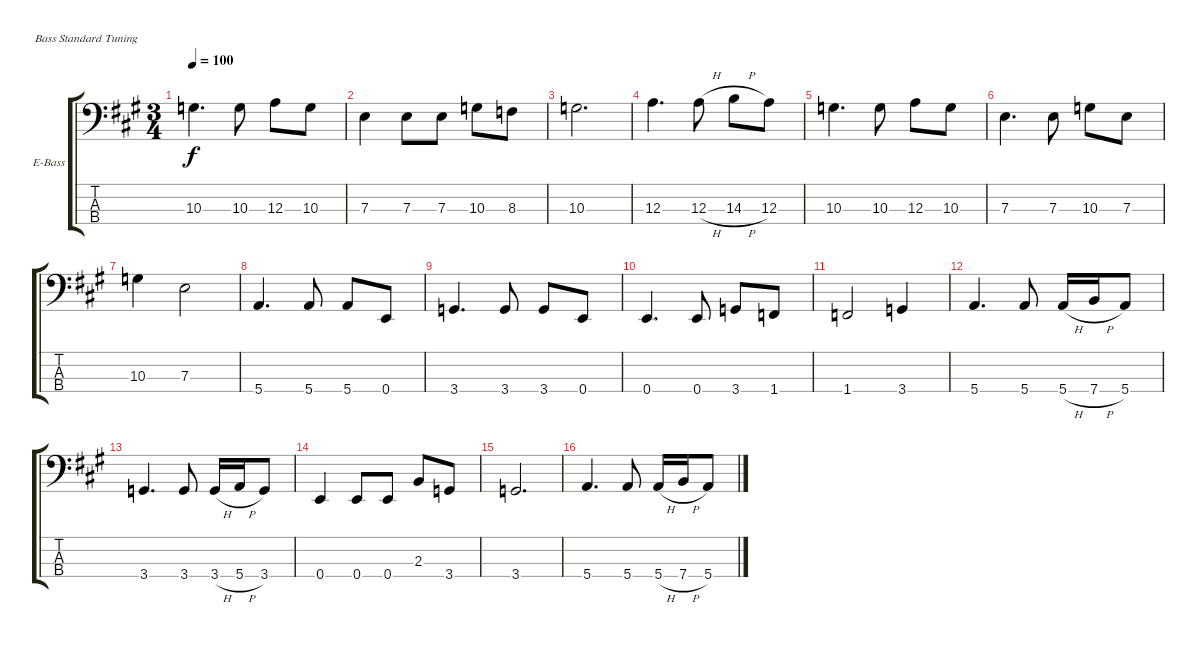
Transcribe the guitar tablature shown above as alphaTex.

\bracketExtendMode groupsimilarinstruments
\firstSystemTrackNameOrientation horizontal
\otherSystemsTrackNameOrientation horizontal
\track ("Bass" "E-Bass") {instrument electricbasspick}
\staff {score tabs}
\tuning (G2 D2 A1 E1)
\ts (3 4)
\tempo 100
\clef f4
\scale
1.07062
\ks a
10.3.4{d dy f} 10.3.8 12.3.8 10.3.8 |
\scale
0.929382 7.3.4 7.3.8 7.3.8 10.3.8 8.3.8 |
\scale
1.07062 10.3.2{d} |
\scale
0.929382 12.3.4{d} 12.3{h}.8 14.3{h}.8 12.3.8 |
\scale
1.07062 10.3.4{d} 10.3.8 12.3.8 10.3.8 |
\scale
0.929382 7.3.4{d} 7.3.8 10.3.8 7.3.8 |
\scale
1.07062 10.3.4 7.3.2 |
\scale
0.929382 5.4.4{d} 5.4.8 5.4.8 0.4.8 |
\scale
1.07062 3.4.4{d} 3.4.8 3.4.8 0.4.8 |
\scale
0.929382 0.4.4{d} 0.4.8 3.4.8 1.4.8 |
\scale
1.07062 1.4.2 3.4.4 |
\scale
0.929382 5.4.4{d} 5.4.8 5.4{h}.16 7.4{h}.16 5.4.8 |
\scale
1.07062 3.4.4{d} 3.4.8 3.4{h}.16 5.4{h}.16 3.4.8 |
\scale
0.929382 0.4.4 0.4.8 0.4.8 2.3.8 3.4.8 |
\scale
1.07062 3.4.2{d} |
\scale
0.929382 5.4.4{d} 5.4.8 5.4{h}.16 7.4{h}.16 5.4.8
